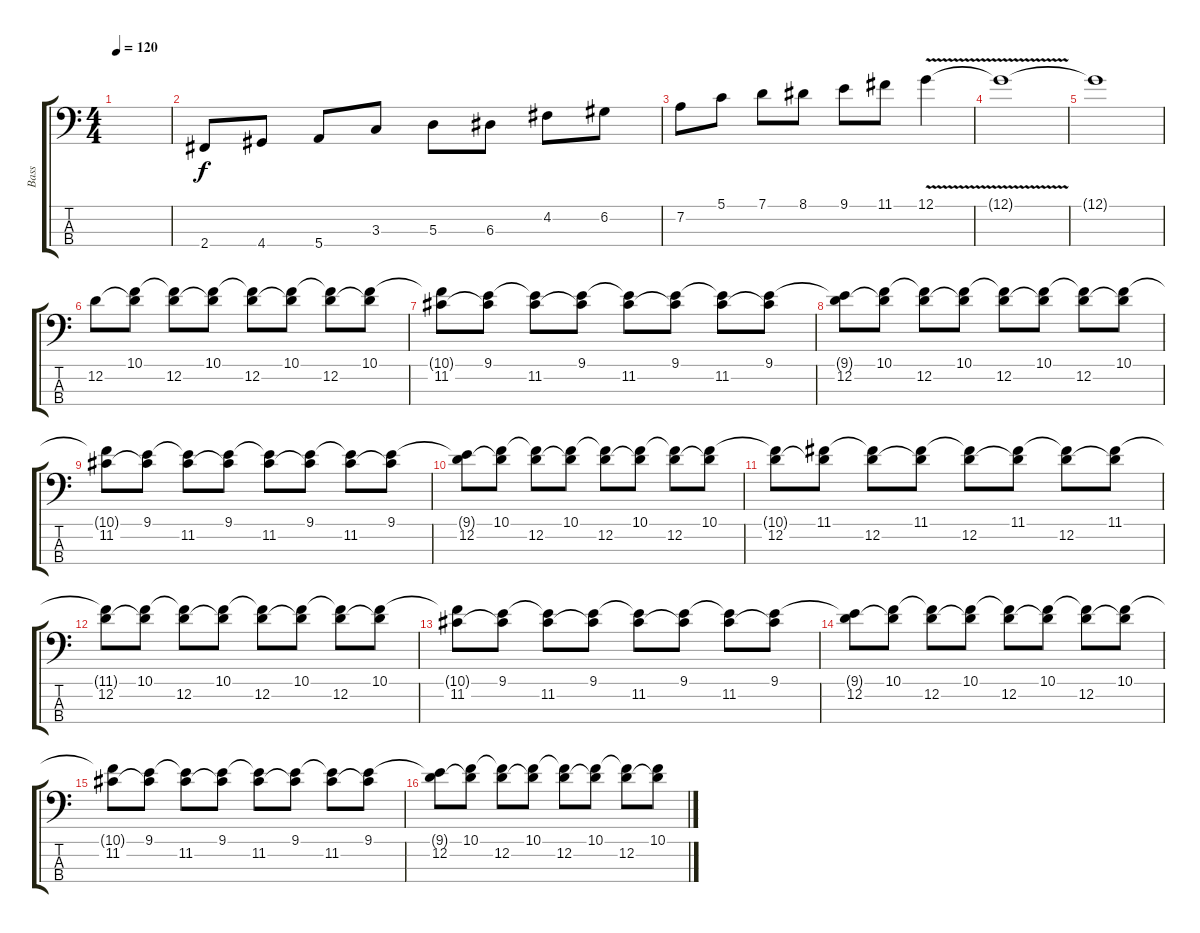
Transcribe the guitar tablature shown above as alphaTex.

\track ("Bass" "Bass") {instrument electricbasspick}
\staff {score tabs}
\tuning (G2 D2 A1 E1) {hide}
\ts (4 4)
\tempo 120
\tempo 105
\tempo 120
\clef f4
\ks c
|
2.4.8{volume 14} 4.4.8 5.4.8 3.3.8 5.3.8 6.3.8 4.2.8 6.2.8 |
7.2.8 5.1.8 7.1.8 8.1.8 9.1.8 11.1.8 12.1{v}.4 |
12.1{t}.1 |
12.1{t}.1 |
12.2.8 (10.1 12.2{t}).8 (10.1{t} 12.2).8 (10.1 12.2{t}).8 (10.1{t} 12.2).8 (10.1 12.2{t}).8 (10.1{t} 12.2).8 (10.1 12.2{t}).8 |
(10.1{t} 11.2).8 (9.1 11.2{t}).8 (9.1{t} 11.2).8 (9.1 11.2{t}).8 (9.1{t} 11.2).8 (9.1 11.2{t}).8 (9.1{t} 11.2).8 (9.1 11.2{t}).8 |
(9.1{t} 12.2).8 (10.1 12.2{t}).8 (10.1{t} 12.2).8 (10.1 12.2{t}).8 (10.1{t} 12.2).8 (10.1 12.2{t}).8 (10.1{t} 12.2).8 (10.1 12.2{t}).8 |
(10.1{t} 11.2).8 (9.1 11.2{t}).8 (9.1{t} 11.2).8 (9.1 11.2{t}).8 (9.1{t} 11.2).8 (9.1 11.2{t}).8 (9.1{t} 11.2).8 (9.1 11.2{t}).8 |
(9.1{t} 12.2).8 (10.1 12.2{t}).8 (10.1{t} 12.2).8 (10.1 12.2{t}).8 (10.1{t} 12.2).8 (10.1 12.2{t}).8 (10.1{t} 12.2).8 (10.1 12.2{t}).8 |
(10.1{t} 12.2).8 (11.1 12.2{t}).8 (11.1{t} 12.2).8 (11.1 12.2{t}).8 (11.1{t} 12.2).8 (11.1 12.2{t}).8 (11.1{t} 12.2).8 (11.1 12.2{t}).8 |
(11.1{t} 12.2).8 (10.1 12.2{t}).8 (10.1{t} 12.2).8 (10.1 12.2{t}).8 (10.1{t} 12.2).8 (10.1 12.2{t}).8 (10.1{t} 12.2).8 (10.1 12.2{t}).8 |
(10.1{t} 11.2).8 (9.1 11.2{t}).8 (9.1{t} 11.2).8 (9.1 11.2{t}).8 (9.1{t} 11.2).8 (9.1 11.2{t}).8 (9.1{t} 11.2).8 (9.1 11.2{t}).8 |
(9.1{t} 12.2).8 (10.1 12.2{t}).8 (10.1{t} 12.2).8 (10.1 12.2{t}).8 (10.1{t} 12.2).8 (10.1 12.2{t}).8 (10.1{t} 12.2).8 (10.1 12.2{t}).8 |
(10.1{t} 11.2).8 (9.1 11.2{t}).8 (9.1{t} 11.2).8 (9.1 11.2{t}).8 (9.1{t} 11.2).8 (9.1 11.2{t}).8 (9.1{t} 11.2).8 (9.1 11.2{t}).8 |
(9.1{t} 12.2).8 (10.1 12.2{t}).8 (10.1{t} 12.2).8 (10.1 12.2{t}).8 (10.1{t} 12.2).8 (10.1 12.2{t}).8 (10.1{t} 12.2).8 (10.1 12.2{t}).8
